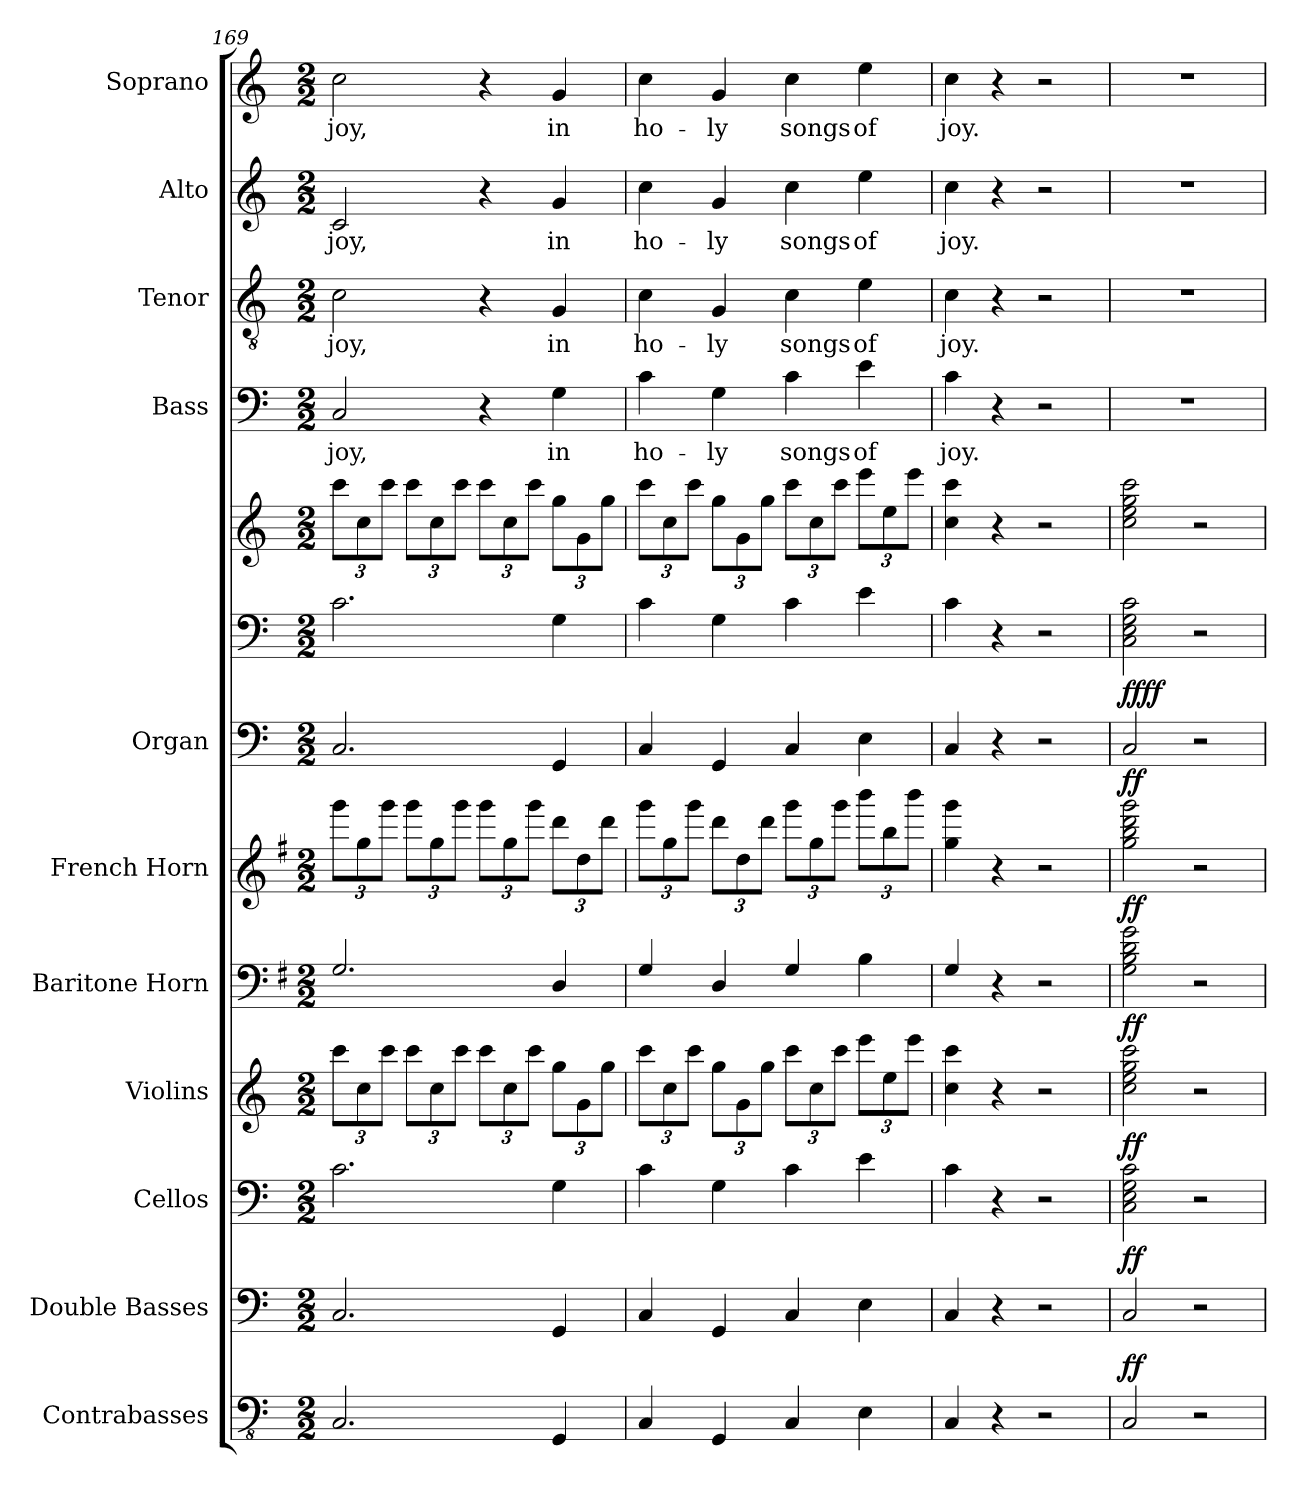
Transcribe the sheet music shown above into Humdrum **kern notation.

**kern	**dynam	**kern	**dynam	**kern	**dynam	**kern	**dynam	**kern	**dynam	**kern	**dynam	**kern	**kern	**kern	**dynam	**kern	**text	**kern	**text	**kern	**text	**kern	**text
*part11	*part11	*part10	*part10	*part9	*part9	*part8	*part8	*part7	*part7	*part6	*part6	*part5	*part5	*part5	*part5	*part4	*part4	*part3	*part3	*part2	*part2	*part1	*part1
*staff13	*staff13	*staff12	*staff12	*staff11	*staff11	*staff10	*staff10	*staff9	*staff9	*staff8	*staff8	*staff7	*staff6	*staff5	*staff5/6/7	*staff4	*staff4	*staff3	*staff3	*staff2	*staff2	*staff1	*staff1
*I"Contrabasses	*	*I"Double Basses	*	*I"Cellos	*	*I"Violins	*	*I"Baritone Horn	*	*I"French Horn	*	*I"Organ	*	*	*	*I"Bass	*	*I"Tenor	*	*I"Alto	*	*I"Soprano	*
*I'Cbs.	*	*I'Dbs.	*	*I'Cs.	*	*I'Vlns.	*	*I'Bar. Hn.	*	*I'Fr. Hn.	*	*I'Org.	*	*	*	*I'B.	*	*I'T.	*	*I'A.	*	*I'S.	*
*clefFv4	*	*clefF4	*	*clefF4	*	*clefG2	*	*clefF4	*	*clefG2	*	*clefF4	*clefF4	*clefG2	*	*clefF4	*	*clefGv2	*	*clefG2	*	*clefG2	*
*	*	*	*	*	*	*	*	*ITrd4c7	*	*ITrd4c7	*	*	*	*	*	*	*	*	*	*	*	*	*
*k[]	*	*k[]	*	*k[]	*	*k[]	*	*k[]	*	*k[]	*	*k[]	*k[]	*k[]	*	*k[]	*	*k[]	*	*k[]	*	*k[]	*
*C:	*	*C:	*	*C:	*	*C:	*	*C:	*	*C:	*	*C:	*C:	*C:	*	*C:	*	*C:	*	*C:	*	*C:	*
*M2/2	*	*M2/2	*	*M2/2	*	*M2/2	*	*M2/2	*	*M2/2	*	*M2/2	*M2/2	*M2/2	*	*M2/2	*	*M2/2	*	*M2/2	*	*M2/2	*
*	*	*	*	*	*	*Xbrackettup	*	*	*	*Xbrackettup	*	*	*	*Xbrackettup	*	*	*	*	*	*	*	*	*
=169	=169	=169	=169	=169	=169	=169	=169	=169	=169	=169	=169	=169	=169	=169	=169	=169	=169	=169	=169	=169	=169	=169	=169
2.CC/	.	2.C/	.	2.c\	.	12ccc\L	.	2.C/	.	12ccc\L	.	2.C/	2.c\	12ccc\L	.	2C/	joy,	2c\	joy,	2c/	joy,	2cc\	joy,
.	.	.	.	.	.	12cc\	.	.	.	12cc\	.	.	.	12cc\	.	.	.	.	.	.	.	.	.
.	.	.	.	.	.	12ccc\J	.	.	.	12ccc\J	.	.	.	12ccc\J	.	.	.	.	.	.	.	.	.
.	.	.	.	.	.	12ccc\L	.	.	.	12ccc\L	.	.	.	12ccc\L	.	.	.	.	.	.	.	.	.
.	.	.	.	.	.	12cc\	.	.	.	12cc\	.	.	.	12cc\	.	.	.	.	.	.	.	.	.
.	.	.	.	.	.	12ccc\J	.	.	.	12ccc\J	.	.	.	12ccc\J	.	.	.	.	.	.	.	.	.
.	.	.	.	.	.	12ccc\L	.	.	.	12ccc\L	.	.	.	12ccc\L	.	4r	.	4r	.	4r	.	4r	.
.	.	.	.	.	.	12cc\	.	.	.	12cc\	.	.	.	12cc\	.	.	.	.	.	.	.	.	.
.	.	.	.	.	.	12ccc\J	.	.	.	12ccc\J	.	.	.	12ccc\J	.	.	.	.	.	.	.	.	.
4GGG/	.	4GG/	.	4G\	.	12gg\L	.	4GG/	.	12gg\L	.	4GG/	4G\	12gg\L	.	4G\	in	4G/	in	4g/	in	4g/	in
.	.	.	.	.	.	12g\	.	.	.	12g\	.	.	.	12g\	.	.	.	.	.	.	.	.	.
.	.	.	.	.	.	12gg\J	.	.	.	12gg\J	.	.	.	12gg\J	.	.	.	.	.	.	.	.	.
=170	=170	=170	=170	=170	=170	=170	=170	=170	=170	=170	=170	=170	=170	=170	=170	=170	=170	=170	=170	=170	=170	=170	=170
4CC/	.	4C/	.	4c\	.	12ccc\L	.	4C/	.	12ccc\L	.	4C/	4c\	12ccc\L	.	4c\	ho-	4c\	ho-	4cc\	ho-	4cc\	ho-
.	.	.	.	.	.	12cc\	.	.	.	12cc\	.	.	.	12cc\	.	.	.	.	.	.	.	.	.
.	.	.	.	.	.	12ccc\J	.	.	.	12ccc\J	.	.	.	12ccc\J	.	.	.	.	.	.	.	.	.
4GGG/	.	4GG/	.	4G\	.	12gg\L	.	4GG/	.	12gg\L	.	4GG/	4G\	12gg\L	.	4G\	-ly	4G/	-ly	4g/	-ly	4g/	-ly
.	.	.	.	.	.	12g\	.	.	.	12g\	.	.	.	12g\	.	.	.	.	.	.	.	.	.
.	.	.	.	.	.	12gg\J	.	.	.	12gg\J	.	.	.	12gg\J	.	.	.	.	.	.	.	.	.
4CC/	.	4C/	.	4c\	.	12ccc\L	.	4C/	.	12ccc\L	.	4C/	4c\	12ccc\L	.	4c\	songs	4c\	songs	4cc\	songs	4cc\	songs
.	.	.	.	.	.	12cc\	.	.	.	12cc\	.	.	.	12cc\	.	.	.	.	.	.	.	.	.
.	.	.	.	.	.	12ccc\J	.	.	.	12ccc\J	.	.	.	12ccc\J	.	.	.	.	.	.	.	.	.
4EE\	.	4E\	.	4e\	.	12eee\L	.	4E\	.	12eee\L	.	4E\	4e\	12eee\L	.	4e\	of	4e\	of	4ee\	of	4ee\	of
.	.	.	.	.	.	12ee\	.	.	.	12ee\	.	.	.	12ee\	.	.	.	.	.	.	.	.	.
.	.	.	.	.	.	12eee\J	.	.	.	12eee\J	.	.	.	12eee\J	.	.	.	.	.	.	.	.	.
=171	=171	=171	=171	=171	=171	=171	=171	=171	=171	=171	=171	=171	=171	=171	=171	=171	=171	=171	=171	=171	=171	=171	=171
4CC/	.	4C/	.	4c\	.	4cc\ 4ccc\	.	4C/	.	4cc\ 4ccc\	.	4C/	4c\	4cc\ 4ccc\	.	4c\	joy.	4c\	joy.	4cc\	joy.	4cc\	joy.
4r	.	4r	.	4r	.	4r	.	4r	.	4r	.	4r	4r	4r	.	4r	.	4r	.	4r	.	4r	.
2r	.	2r	.	2r	.	2r	.	2r	.	2r	.	2r	2r	2r	.	2r	.	2r	.	2r	.	2r	.
=172	=172	=172	=172	=172	=172	=172	=172	=172	=172	=172	=172	=172	=172	=172	=172	=172	=172	=172	=172	=172	=172	=172	=172
!	!LO:DY:a	!	!LO:DY:a	!	!LO:DY:a	!	!LO:DY:a	!	!LO:DY:a	!	!LO:DY:a	!	!	!	!LO:DY:a=3	!	!	!	!	!	!	!	!
!	!	!	!	!	!	!	!	!	!	!	!	!	!	!	!LO:DY:n=1:b	!	!	!	!	!	!	!	!
2CC/	ff	2C/	ff	2C\ 2E\ 2G\ 2c\	ff	2cc\ 2ee\ 2gg\ 2ccc\	ff	2C\ 2E\ 2G\ 2c\	ff	2cc\ 2ee\ 2gg\ 2ccc\	ff	2C/	2C\ 2E\ 2G\ 2c\	2cc\ 2ee\ 2gg\ 2ccc\	ff ff	1r	.	1r	.	1r	.	1r	.
2r	.	2r	.	2r	.	2r	.	2r	.	2r	.	2r	2r	2r	.	.	.	.	.	.	.	.	.
=	=	=	=	=	=	=	=	=	=	=	=	=	=	=	=	=	=	=	=	=	=	=	=
*-	*-	*-	*-	*-	*-	*-	*-	*-	*-	*-	*-	*-	*-	*-	*-	*-	*-	*-	*-	*-	*-	*-	*-
